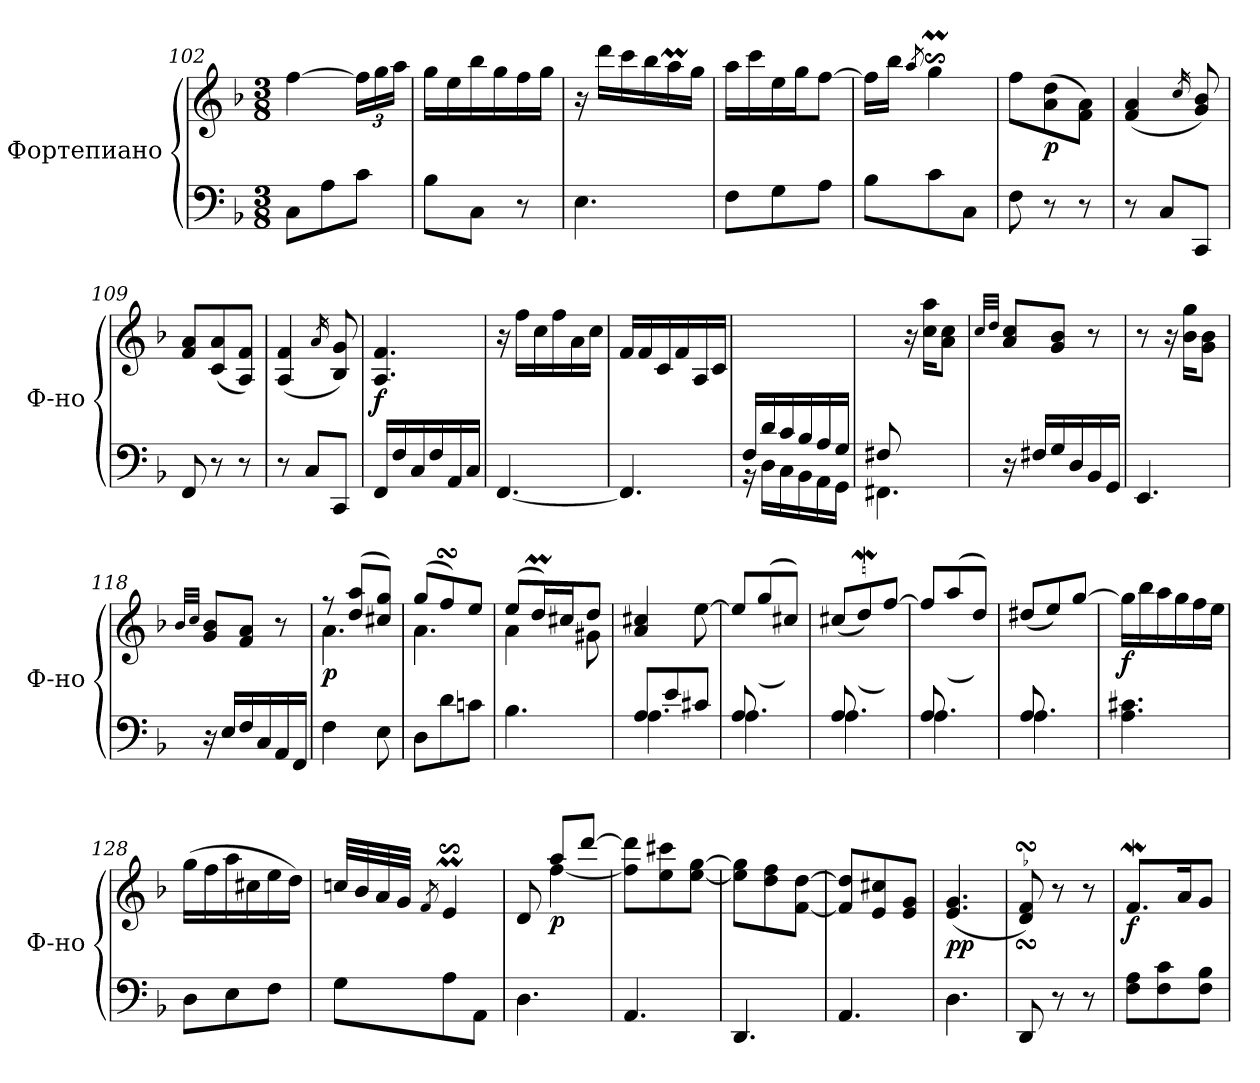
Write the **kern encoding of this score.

**kern	**kern	**dynam
*part1	*part1	*part1
*staff2	*staff1	*staff1/2
*I"Фортепиано	*	*
*I'Ф-но	*	*
*clefF4	*clefG2	*
*k[b-]	*k[b-]	*
*M3/8	*M3/8	*
=102	=102	=102
8C\L	[4ff\	.
8A\	.	.
*	*Xbrackettup	*
8c\J	24ff\LL]	.
.	24gg\	.
.	24aa\JJ	.
!!LO:LB:g=z
=103	=103	=103
8B-\L	16gg\LL	.
.	16ee\	.
8C\J	16bb-\	.
.	16gg\	.
8r	16ff\	.
.	16gg\JJ	.
=104	=104	=104
4.E\	16r	.
.	16ddd\LL	.
.	16ccc\	.
.	16bb-\	.
.	16aam\	.
.	16gg\JJ	.
=105	=105	=105
8F\L	16aa\LL	.
.	16ccc\	.
8G\	16ee\	.
.	16gg\J	.
8A\J	[8ff\J	.
=106	=106	=106
8B-\L	16ff\LL]	.
.	16bb-\JJ	.
.	8qaa/	.
8c\	4ggMs$SS\	.
8C\J	.	.
=107	=107	=107
8F\	8ff\L	.
!	!	!LO:DY:b
8r	(>8a\ 8dd\	p
8r	8f\ 8a\J)	.
=108	=108	=108
8r	(<4f/ 4a/	.
8C/L	.	.
.	16qcc/	.
8CC/J	8g/ 8b-/)	.
=109	=109	=109
8FF/	8f/ 8a/L	.
8r	(<8c/ 8a/	.
8r	8A/ 8f/J)	.
!!LO:LB:g=z
=110	=110	=110
8r	(<4A/ 4f/	.
8C/L	.	.
.	16qa/	.
8CC/J	8B-/ 8g/)	.
=111	=111	=111
!	!	!LO:DY:b
16FF/LL	4.A/ 4.f/	f
16F/	.	.
16C/	.	.
16F/	.	.
16AA/	.	.
16C/JJ	.	.
=112	=112	=112
[4.FF/	16r	.
.	16ff\LL	.
.	16cc\	.
.	16ff\	.
.	16a\	.
.	16cc\JJ	.
=113	=113	=113
4.FF/]	16f/LL	.
.	16f/	.
.	16c/	.
.	16f/	.
.	16A/	.
.	16c/JJ	.
=114	=114	=114
*^	*	*
16F/LL	16r	4.ryy	.
16d/	16D\LL	.	.
16c/	16C\	.	.
16B-/	16BB-\	.	.
16A/	16AA\	.	.
16G/JJ	16GG\JJ	.	.
=115	=115	=115	=115
8F#X/	4.FF#X\	8ryy	.
4ryy	.	16r	.
.	.	16cc\ 16aa\KL	.
.	.	8a\ 8cc\J	.
*v	*v	*	*
=116	=116	=116
.	32qcc/LLL	.
.	32qdd/JJJ	.
16r	8a/ 8cc/L	.
16F#X/LL	.	.
16G/	8g/ 8b-/J	.
16D/	.	.
16BB-/	8r	.
16GG/JJ	.	.
!!LO:LB:g=z
=117	=117	=117
4.EE/	8r	.
.	16r	.
.	16b-\ 16gg\KL	.
.	8g\ 8b-\J	.
=118	=118	=118
.	32qb-/LLL	.
.	32qcc/JJJ	.
16r	8g/ 8b-/L	.
16E/LL	.	.
16F/	8f/ 8a/J	.
16C/	.	.
16AA/	8r	.
16FF/JJ	.	.
=119	=119	=119
*	*^	*
!	!	!	!LO:DY:b
4F\	8r	4.a\	p
.	(>8dd/ 8aa/L	.	.
8E\	8cc#X/ 8gg/J)	.	.
=120	=120	=120	=120
8D\L	(>8gg/L	4.a\	.
8d\	8ffsSSs/)	.	.
8cn\J	8ee/J	.	.
=121	=121	=121	=121
4.B-\	(>8ee/L	4a\	.
.	16ddM/L)	.	.
.	16cc#X/J	.	.
.	8dd/J	8g#X\	.
*	*v	*v	*
=122	=122	=122
*^	*	*
8A/L	4.A\	4a/ 4cc#X/	.
8e/	.	.	.
8c#X/J	.	[8ee\	.
=123	=123	=123	=123
*	*	*^	*
8A/L	4.A\	8ee/L]	8ryy	.
4ryy	.	(>8gg/	(<8e\	.
.	.	8cc#X/J)	8g\J)	.
!!LO:LB:g=z	!!
=124	=124	=124	=124	=124
8A/L	4.A\	(>8cc#X/L	8ryy	.
4ryy	.	8ddW/)	(<8f\	.
.	.	[8ff/J	8d\J)	.
=125	=125	=125	=125	=125
8A/L	4.A\	8ff/L]	8ryy	.
4ryy	.	(>8aa/	(<8f\	.
.	.	8dd/J)	8a\J)	.
=126	=126	=126	=126	=126
8A/L	4.A\	(>8dd#X/L	8ryy	.
4ryy	.	8ee/)	8g\	.
.	.	[8gg/J	8e\J	.
*v	*v	*	*	*
=127	=127	=127	=127
!	!	!	!LO:DY:b
*	*v	*v	*
4.A\ 4.c#X\	16gg\LL]	f
.	16bb-\	.
.	16aa\	.
.	16gg\	.
.	16ff\	.
.	16ee\JJ	.
=128	=128	=128
8D\L	(>16gg\LL	.
.	16ff\	.
8E\	16aa\	.
.	16cc#X\	.
8F\J	16ee\	.
.	16dd\JJ)	.
=129	=129	=129
8G\L	32ccn/LLL	.
.	32b-/	.
.	32a/	.
.	32g/JJJ	.
.	8qf/	.
8A\	4ems$sS/	.
8AA\J	.	.
=130	=130	=130
*	*^	*
4.D\	8d/	8ryy	.
!	!	!	!LO:DY:b
.	8aa/L	[4ff\	p
.	[8ddd/J	.	.
*	*v	*v	*
!!LO:PB:g=z
=131	=131	=131
4.AA/	8ff\] 8ddd\]L	.
.	8ee\ 8ccc#X\	.
.	[8ee\ [8gg\J	.
=132	=132	=132
4.DD/	8ee\] 8gg\]L	.
.	8dd\ 8ff\	.
.	[8f\ [8dd\J	.
=133	=133	=133
4.AA/	8f/] 8dd/]L	.
.	8e/ 8cc#X/	.
.	8e/ 8g/J	.
=134	=134	=134
!	!	!LO:DY:b
4.D\	(<4.e/ 4.g/	pp
=135	=135	=135
8DD/	8d/sSSS 8f/sSSS)	.
8r	8r	.
8r	8r	.
=136	=136	=136
!	!	!LO:DY:b
8F\ 8A\L	8.fw/L	f
8F\ 8c\	.	.
.	16a/K	.
8F\ 8B-\J	8g/J	.
=	=	=
*-	*-	*-
